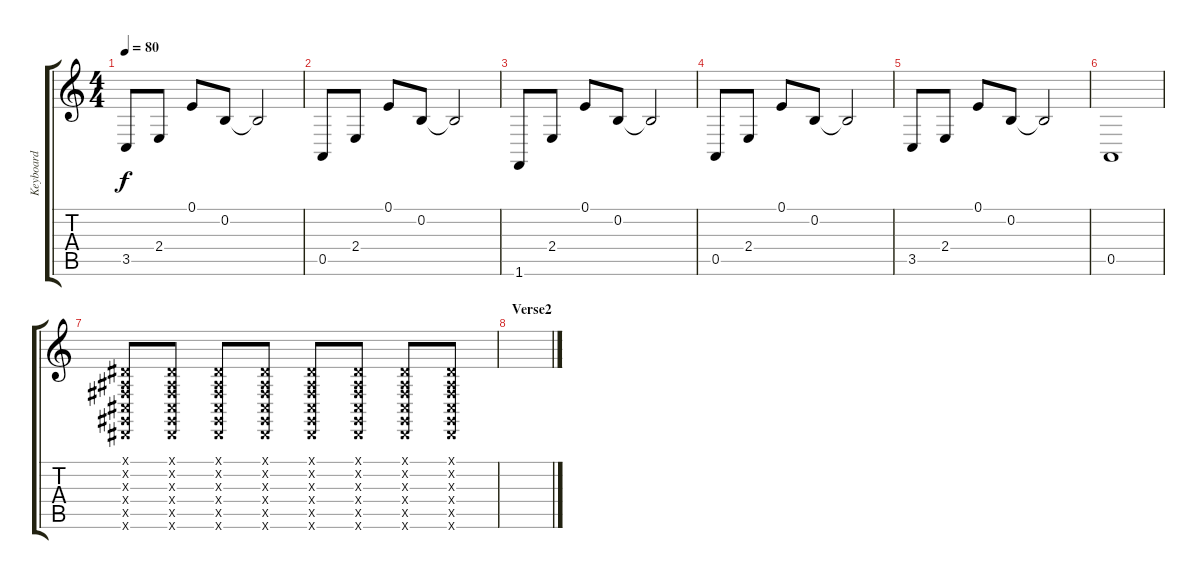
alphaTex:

\track ("Keyboard" "Keyboard") {instrument lead2sawtooth}
\staff {score tabs}
\tuning (E4 B3 G3 D3 A2 E2) {hide}
\ts (4 4)
\tempo 80
\clef g2
\ks c
3.5.8{dy f} 2.4.8 0.1.8 0.2.8 0.2{t}.2 |
0.5.8 2.4.8 0.1.8 0.2.8 0.2{t}.2 |
1.6.8 2.4.8 0.1.8 0.2.8 0.2{t}.2 |
0.5.8 2.4.8 0.1.8 0.2.8 0.2{t}.2 |
3.5.8 2.4.8 0.1.8 0.2.8 0.2{t}.2 |
0.5.1 |
(-1.1{x} -1.2{x} -1.3{x} -1.4{x} -1.5{x} -1.6{x}).8 (-1.1{x} -1.2{x} -1.3{x} -1.4{x} -1.5{x} -1.6{x}).8 (-1.1{x} -1.2{x} -1.3{x} -1.4{x} -1.5{x} -1.6{x}).8 (-1.1{x} -1.2{x} -1.3{x} -1.4{x} -1.5{x} -1.6{x}).8 (-1.1{x} -1.2{x} -1.3{x} -1.4{x} -1.5{x} -1.6{x}).8 (-1.1{x} -1.2{x} -1.3{x} -1.4{x} -1.5{x} -1.6{x}).8 (-1.1{x} -1.2{x} -1.3{x} -1.4{x} -1.5{x} -1.6{x}).8 (-1.1{x} -1.2{x} -1.3{x} -1.4{x} -1.5{x} -1.6{x}).8 |
\section ("" "Verse2")
